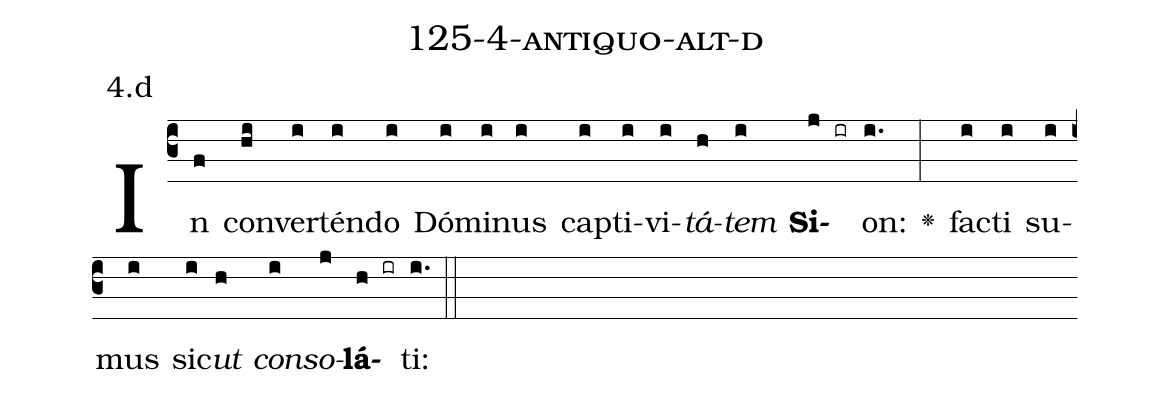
name: 125-4-antiquo-alt-d;
annotation: 4.d;
%%
(c3)In(f) con(hi)ver(i)tén(i)do(i) Dó(i)mi(i)nus(i) cap(i)ti(i)vi(i)<i>tá</i>(h)<i>tem</i>(i) <b>Si</b>(j ir)on:(i.) <v>\greheightstar</v>(:) fac(i)ti(i) su(i)mus(i) sic(i)<i>ut</i>(h) <i>con</i>(i)<i>so</i>(j)<b>lá</b>(h ir)ti:(i.) (::)


%E(i) u(h) o(i) u(j) a(h) e.(i.) (::)
